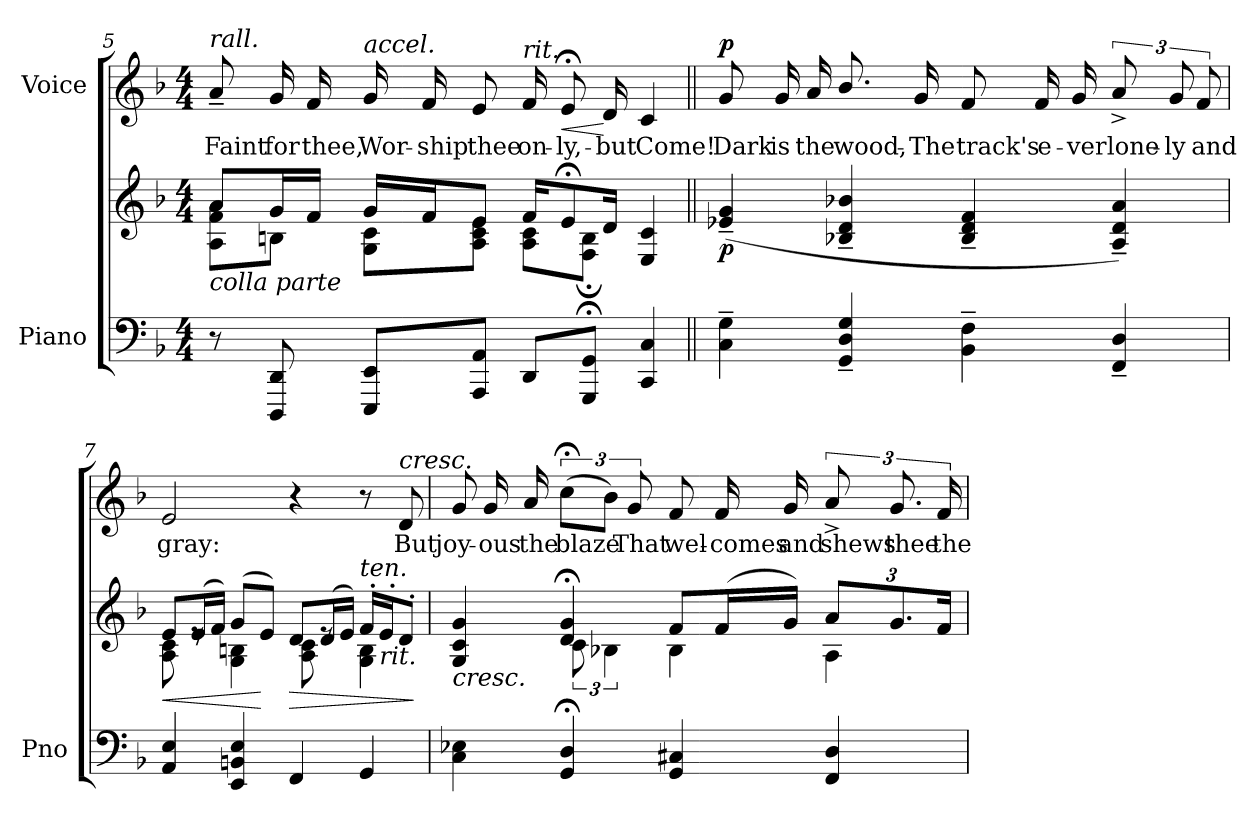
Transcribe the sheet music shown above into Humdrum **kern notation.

**kern	**kern	**dynam	**kern	**text	**dynam
*part2	*part2	*part2	*part1	*part1	*part1
*staff3	*staff2	*staff2/3	*staff1	*staff1	*staff1
*I"Piano	*	*	*I"Voice	*	*
*I'Pno	*	*	*	*	*
!!LO:LB:g=z
*clefF4	*clefG2	*	*clefG2	*	*
*k[b-]	*k[b-]	*	*k[b-]	*	*
*M4/4	*M4/4	*	*M4/4	*	*
*MM110	*MM110	*	*MM110	*	*
=5	=5	=5	=5	=5	=5
*	*^	*	*	*	*
!	!	!	!	!LO:TX:a:i:t=rall.	!	!
!	!LO:TX:b:i:t=colla parte	!	!	!	!	!
!	!	!	!	!	!LO:LY:b	!
8r	8a/L	8A\ 8f\ 8a\L	.	8a~/	Faint	.
!	!	!	!	!	!LO:LY:b	!
8DDD/ 8DD/	16g/L	8Bn\J	.	16g/	for	.
!	!	!	!	!	!LO:LY:b	!
.	16f/JJ	.	.	16f/	thee,	.
*	*	*	*	*MM114	*	*
!	!	!	!	!LO:TX:a:i:t=accel.	!	!
!	!	!	!	!	!LO:LY:b	!
8EEE/ 8EE/L	16g/LL	8G\ 8c\L	.	16g/	Wor-	.
!	!	!	!	!	!LO:LY:b	!
.	16f/J	.	.	16f/	-ship	.
*	*	*	*	*MM118	*	*
!	!	!	!	!	!LO:LY:b	!
8AAA/ 8AA/J	8e/J	8A\ 8c\ 8e\J	.	8e/	thee	.
*	*	*	*	*MM100	*	*
!	!	!	!	!LO:TX:a:i:t=rit.	!	!
!	!	!	!	!	!LO:LY:b	!
8DD/L	16f/KL	8A\ 8c\L	.	16f/	on-	.
!	!	!	!	!	!LO:LY:b	!LO:HP:b
.	8e;</	.	.	8e;</	-ly,--	<
8GGG/; 8GG/;J	.	8F\; 8B\;J	.	.	.	.
!	!	!	!	!	!LO:LY:b	!
.	16d/Jk	.	.	16d/	but	[
!	!	!	!	!	!LO:LY:b	!
4CC/ 4C/	4E/ 4c/	4ryy	.	4c/	Come!	.
*	*v	*v	*	*	*	*
=6||	=6||	=6||	=6||	=6||	=6||
*	*	*	*MM112	*	*
*	*^	*	*	*	*
!	!	!	!	!LO:TX:a:i:t=poco meno mosso	!	!
!	!LO:TX:b:i:t=colla parte	!	!	!	!	!
!	!	!	!LO:DY:b	!	!LO:LY:b	!LO:DY:a
*	*v	*v	*	*^	*	*
4C\~ 4G\~	(>4e-X/~ 4g/~	p	8g/	4.ryy	Dark	p
!	!	!	!	!	!LO:LY:b	!
.	.	.	16g/	.	is	.
!	!	!	!	!	!LO:LY:b	!
.	.	.	16a/	.	the	.
!	!	!	!	!	!LO:LY:b	!
4GG/~ 4D/~ 4G/~	4B-X/~ 4d/~ 4b-X/~	.	8.b-/	.	wood,--	.
.	.	.	.	8r;<yy	.	.
!	!	!	!	!	!LO:LY:b	!
.	.	.	16g/	.	The	.
!	!	!	!	!	!LO:LY:b	!
4BB-\~ 4F\~	4B-/~ 4d/~ 4f/~	.	8f/	2ryy	track's	.
!	!	!	!	!	!LO:LY:b	!
.	.	.	16f/	.	e-	.
!	!	!	!	!	!LO:LY:b	!
.	.	.	16g/	.	-ver	.
!	!	!	!	!	!LO:LY:b	!
4FF/~ 4D/~	4A/~ 4d/~ 4a/~)	.	12a^/	.	lone-	.
!	!	!	!	!	!LO:LY:b	!
.	.	.	12g/	.	-ly	.
!	!	!	!	!	!LO:LY:b	!
.	.	.	12f/	.	and	.
*	*	*	*v	*v	*	*
!!LO:PB:g=z
=7	=7	=7	=7	=7	=7
*	*	*	*MM120	*	*
!	!LO:TX:b:i:t=accel.	!	!	!	!
!	!	!LO:HP:b	!	!LO:LY:b	!
*	*^	*	*	*	*
4AA/ 4E/	8e/L	8A\ 8c\	<	2e/	gray:	.
.	(>16e/L	8re	.	.	.	.
.	16f/JJ)	.	.	.	.	.
4EE/ 4BBn/ 4E/	(>8g/L	4G\ 4Bn\	.	.	.	.
.	8e/J)	.	[	.	.	.
!	!	!	!LO:HP:b	!	!	!
4FF/	8d/L	8A\ 8c\	>	4r	.	.
.	(>16d/L	8re	.	.	.	.
.	16e/JJ)	.	.	.	.	.
*	*	*	*	*MM115	*	*
!	!LO:TX:a:i:t=ten.	!	!	!	!	!
4GG/	16f'/LL	4G\ 4B\	.	8r	.	.
!	!LO:TX:b:i:t=rit.	!	!	!	!	!
.	16e'/J	.	.	.	.	.
!	!	!	!	!LO:TX:a:i:t=cresc.	!	!
!	!	!	!	!	!LO:LY:b	!
.	8d'/J	.	.	8d/	But	.
*	*v	*v	*	*	*	*
.	.	]	.	.	.
=8	=8	=8	=8	=8	=8
*	*^	*	*	*	*
!	!LO:TX:b:i:t=cresc.	!	!	!	!	!
!	!	!	!	!	!LO:LY:b	!
4C\ 4E-X\	4G/ 4c/ 4g/	4ryy	.	8g/	joy-	.
!	!	!	!	!	!LO:LY:b	!
.	.	.	.	16g/	-ous	.
!	!	!	!	!	!LO:LY:b	!
.	.	.	.	16a/	the	.
!	!	!	!	!	!LO:LY:b	!
4GG/; 4D/;	4d/;< 4g/;<	12c\	.	(>12cc;<\L	blaze	.
.	.	6B-X\	.	12b-\J)	.	.
!	!	!	!	!	!LO:LY:b	!
.	.	.	.	12g/	That	.
!	!	!	!	!	!LO:LY:b	!
4GG/ 4C#X/	8f/L	4B-\	.	8f/	wel-	.
!	!	!	!	!	!LO:LY:b	!
.	(>16f/L	.	.	16f/	-comes	.
!	!	!	!	!	!LO:LY:b	!
.	16g/JJ)	.	.	16g/	and	.
!	!	!	!	!	!LO:LY:b	!
4FF/ 4D/	12a/L	4A\	.	12a^/	shews	.
!	!	!	!	!	!LO:LY:b	!
.	12.g/	.	.	12.g/	thee	.
!	!	!	!	!	!LO:LY:b	!
.	24f/Jk	.	.	24f/	the	.
*	*v	*v	*	*	*	*
=	=	=	=	=	=
*-	*-	*-	*-	*-	*-
